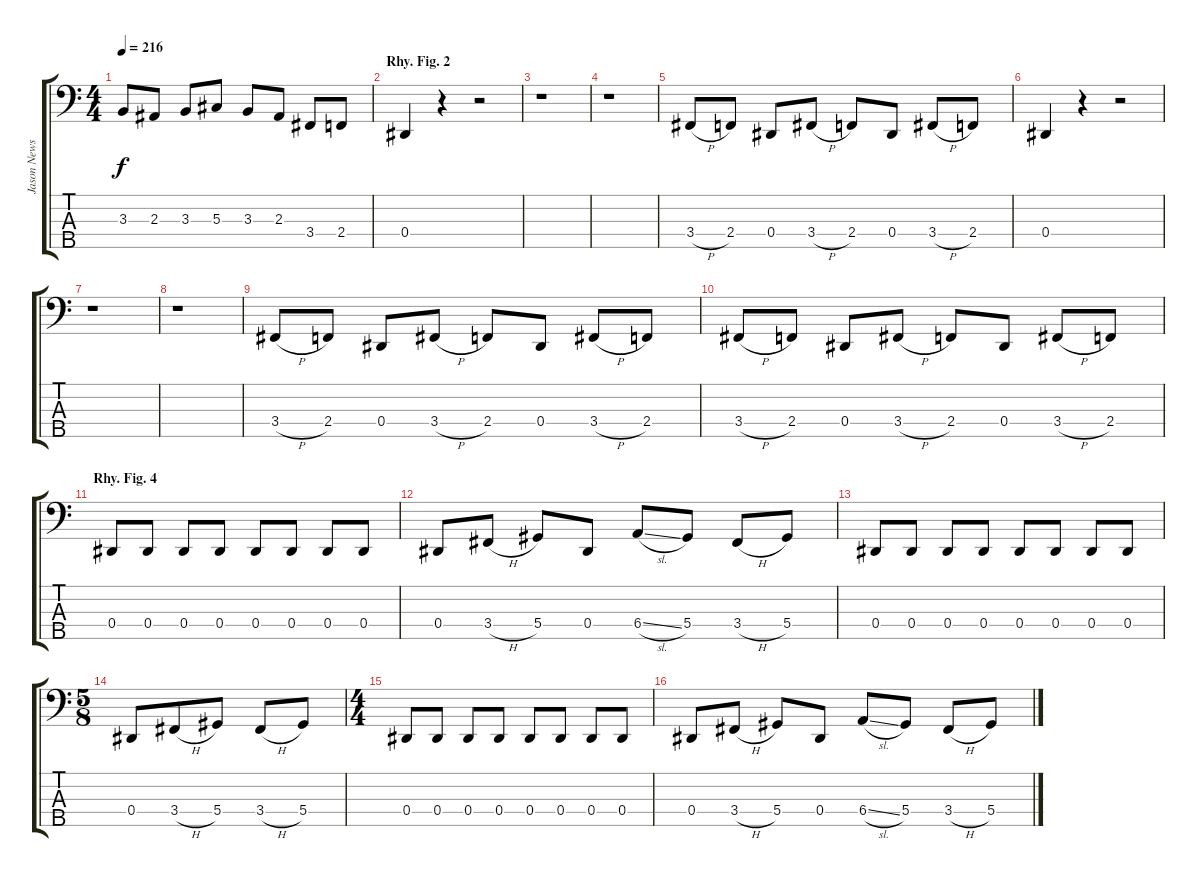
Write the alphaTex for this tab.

\track ("Jason Newstead (Bass)" "Jason News") {instrument electricbasspick}
\staff {score tabs}
\tuning (Gb2 Db2 Ab1 Eb1 Bb0) {hide}
\ts (4 4)
\tempo 216
\clef f4
\ks c
3.3.8{dy f} 2.3.8 3.3.8 5.3.8 3.3.8 2.3.8 3.4.8 2.4.8 |
\section ("" "Rhy. Fig. 2")
0.4.4 r.4 r.2 |
r.1 |
r.1 |
3.4{h}.8 2.4.8 0.4.8 3.4{h}.8 2.4.8 0.4.8 3.4{h}.8 2.4.8 |
0.4.4 r.4 r.2 |
r.1 |
r.1 |
3.4{h}.8 2.4.8 0.4.8 3.4{h}.8 2.4.8 0.4.8 3.4{h}.8 2.4.8 |
3.4{h}.8 2.4.8 0.4.8 3.4{h}.8 2.4.8 0.4.8 3.4{h}.8 2.4.8 |
\section ("" "Rhy. Fig. 4")
0.4.8 0.4.8 0.4.8 0.4.8 0.4.8 0.4.8 0.4.8 0.4.8 |
0.4.8 3.4{h}.8 5.4.8 0.4.8 6.4{sl}.8 5.4.8 3.4{h}.8 5.4.8 |
0.4.8 0.4.8 0.4.8 0.4.8 0.4.8 0.4.8 0.4.8 0.4.8 |
\ts (5 8)
0.4.8 3.4{h}.8 5.4.8 3.4{h}.8 5.4.8 |
\ts (4 4)
0.4.8 0.4.8 0.4.8 0.4.8 0.4.8 0.4.8 0.4.8 0.4.8 |
0.4.8 3.4{h}.8 5.4.8 0.4.8 6.4{sl}.8 5.4.8 3.4{h}.8 5.4.8
